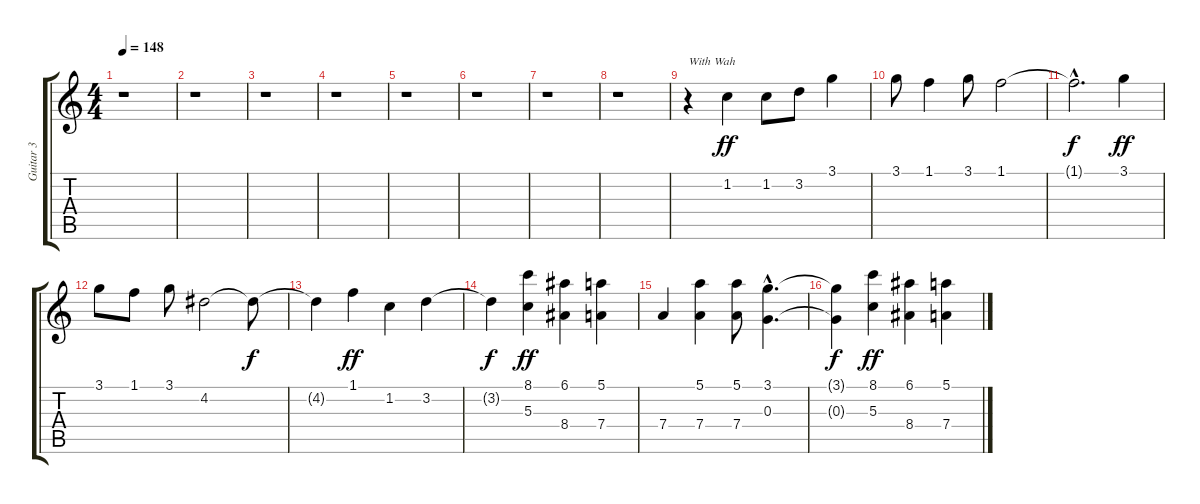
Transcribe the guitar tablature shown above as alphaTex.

\track ("Guitar 3" "Guitar 3") {instrument overdrivenguitar}
\staff {score tabs}
\tuning (E4 B3 G3 D3 A2 E2) {hide}
\ts (4 4)
\tempo 148
\clef g2
\ks c
r.1{dy ff} |
r.1 |
r.1 |
r.1 |
r.1 |
r.1 |
r.1 |
r.1 |
r.4{txt "With Wah"} 1.2.4 1.2.8 3.2.8 3.1.4 |
3.1.8 1.1.4 3.1.8 1.1.2 |
1.1{hac t}.2{d dy f} 3.1.4{dy ff} |
3.1.8 1.1.8 3.1.8 4.2.2 4.2{t}.8{dy f} |
4.2{t}.4 1.1.4{dy ff} 1.2.4 3.2.4 |
3.2{t}.4{dy f} (8.1 5.3).4{dy ff} (6.1 8.4).4 (5.1 7.4).4 |
7.4.4 (5.1 7.4).4 (5.1 7.4).8 (3.1{hac} 0.3{hac}).4{d} |
(3.1{t} 0.3{t}).4{dy f} (8.1 5.3).4{dy ff} (6.1 8.4).4 (5.1 7.4).4
